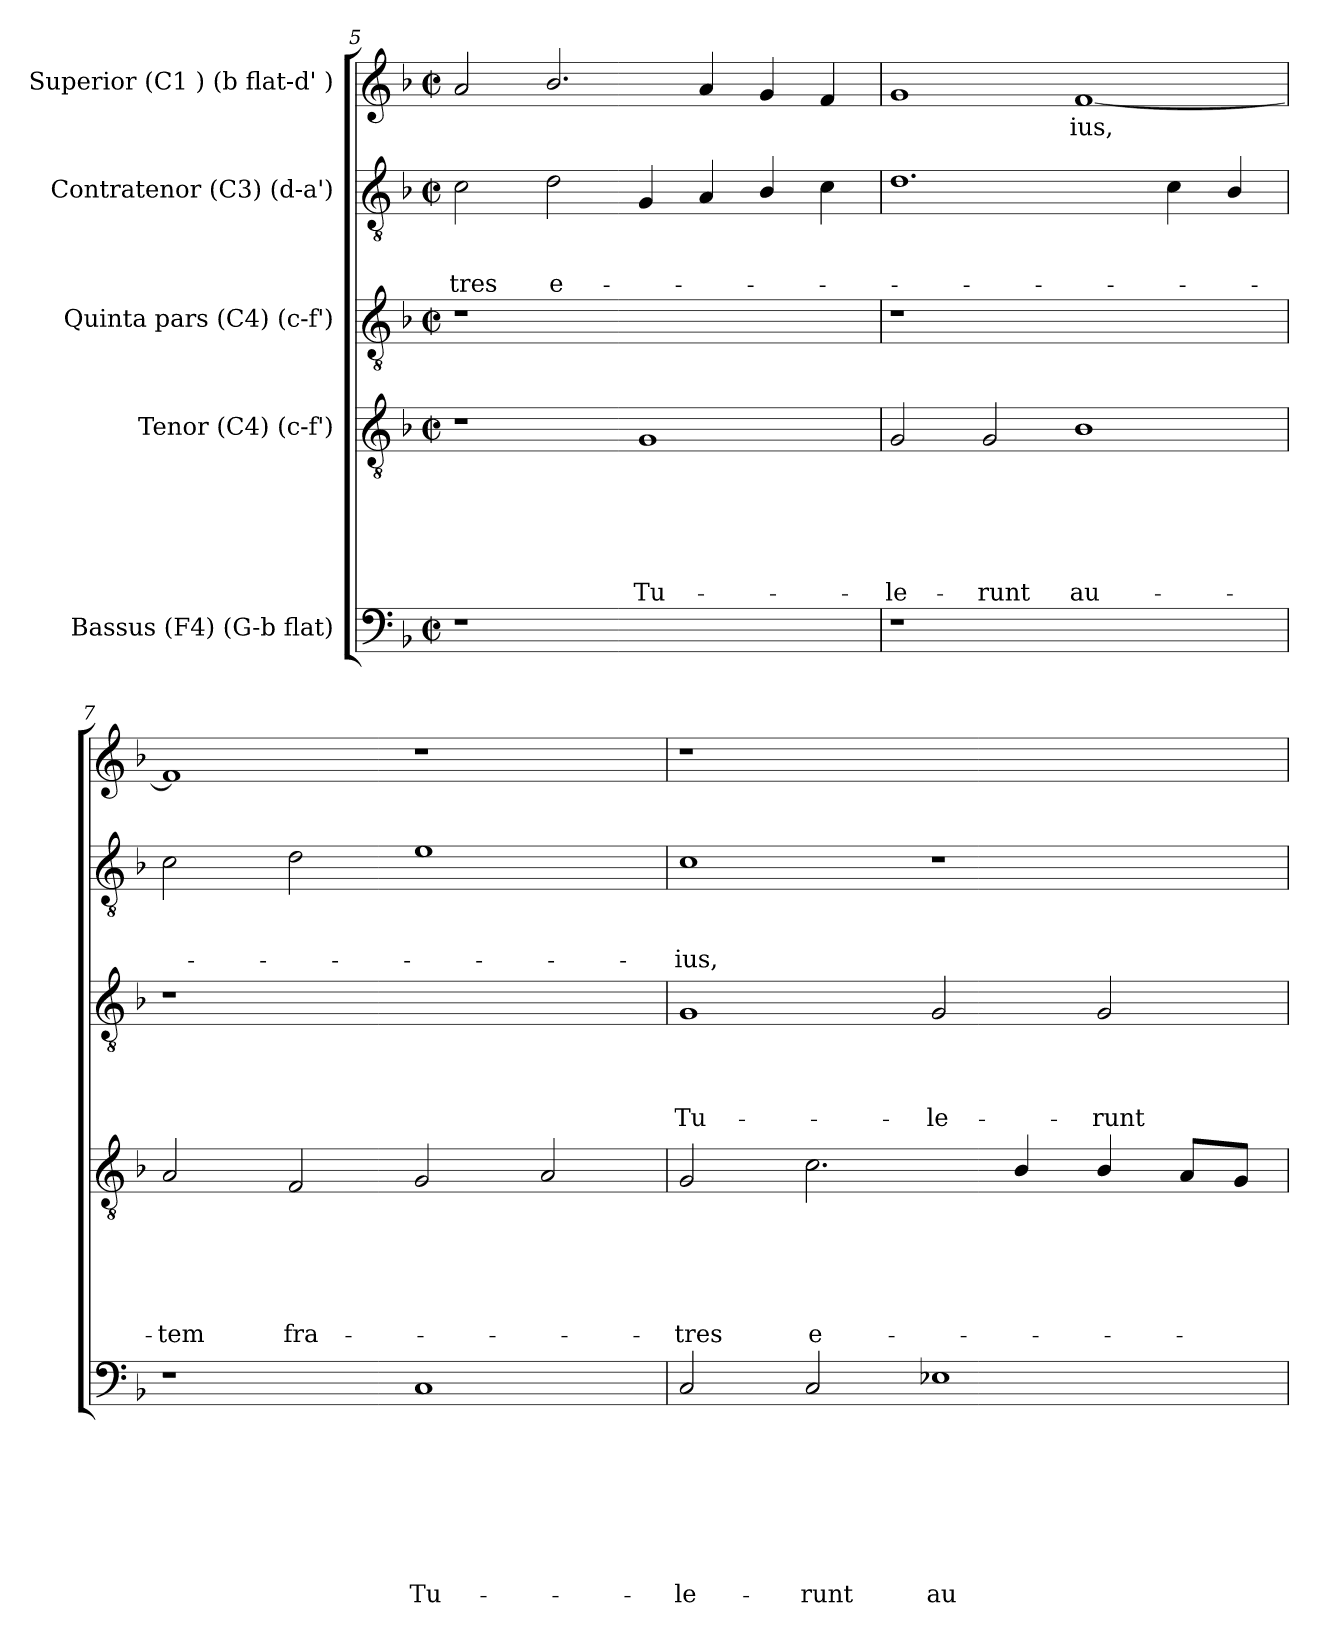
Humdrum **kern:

**kern	**text	**text	**text	**text	**text	**text	**text	**text	**kern	**text	**text	**text	**text	**text	**text	**kern	**text	**text	**text	**text	**kern	**text	**text	**text	**kern	**text
*part5	*part5	*part5	*part5	*part5	*part5	*part5	*part5	*part5	*part4	*part4	*part4	*part4	*part4	*part4	*part4	*part3	*part3	*part3	*part3	*part3	*part2	*part2	*part2	*part2	*part1	*part1
*staff5	*staff5	*staff5	*staff5	*staff5	*staff5	*staff5	*staff5	*staff5	*staff4	*staff4	*staff4	*staff4	*staff4	*staff4	*staff4	*staff3	*staff3	*staff3	*staff3	*staff3	*staff2	*staff2	*staff2	*staff2	*staff1	*staff1
*I"Bassus (F4) (G-b flat)	*	*	*	*	*	*	*	*	*I"Tenor (C4) (c-f')	*	*	*	*	*	*	*I"Quinta pars (C4) (c-f')	*	*	*	*	*I"Contratenor (C3) (d-a')	*	*	*	*I"Superior (C1 ) (b flat-d' )	*
!!LO:LB:g=z
*clefF4	*	*	*	*	*	*	*	*	*clefGv2	*	*	*	*	*	*	*clefGv2	*	*	*	*	*clefGv2	*	*	*	*clefG2	*
*k[b-]	*	*	*	*	*	*	*	*	*k[b-]	*	*	*	*	*	*	*k[b-]	*	*	*	*	*k[b-]	*	*	*	*k[b-]	*
*F:	*	*	*	*	*	*	*	*	*F:	*	*	*	*	*	*	*F:	*	*	*	*	*F:	*	*	*	*F:	*
*M2/2	*	*	*	*	*	*	*	*	*M2/2	*	*	*	*	*	*	*M2/2	*	*	*	*	*M2/2	*	*	*	*M2/2	*
*met(c|)	*	*	*	*	*	*	*	*	*met(c|)	*	*	*	*	*	*	*met(c|)	*	*	*	*	*met(c|)	*	*	*	*met(c|)	*
=5	=5	=5	=5	=5	=5	=5	=5	=5	=5	=5	=5	=5	=5	=5	=5	=5	=5	=5	=5	=5	=5	=5	=5	=5	=5	=5
!LO:N:vis=1	!	!	!	!	!	!	!	!	!	!	!	!	!	!	!	!LO:N:vis=1	!	!	!	!	!	!	!	!LO:LY:b	!	!
1r	.	.	.	.	.	.	.	.	1r	.	.	.	.	.	.	1r	.	.	.	.	2c\	.	.	-tres	2a/	.
!	!	!	!	!	!	!	!	!	!	!	!	!	!	!	!	!	!	!	!	!	!	!	!	!LO:LY:b:rj	!	!
.	.	.	.	.	.	.	.	.	.	.	.	.	.	.	.	.	.	.	.	.	2d\	.	.	e-	2.b-/	.
!	!	!	!	!	!	!	!	!	!	!	!	!	!	!	!LO:LY:b	!	!	!	!	!	!	!	!	!	!	!
1ryy	.	.	.	.	.	.	.	.	1G	.	.	.	.	.	Tu-	1ryy	.	.	.	.	4G/	.	.	.	.	.
.	.	.	.	.	.	.	.	.	.	.	.	.	.	.	.	.	.	.	.	.	4A/	.	.	.	4a/	.
.	.	.	.	.	.	.	.	.	.	.	.	.	.	.	.	.	.	.	.	.	4B-/	.	.	.	4g/	.
.	.	.	.	.	.	.	.	.	.	.	.	.	.	.	.	.	.	.	.	.	4c\	.	.	.	4f/	.
=6	=6	=6	=6	=6	=6	=6	=6	=6	=6	=6	=6	=6	=6	=6	=6	=6	=6	=6	=6	=6	=6	=6	=6	=6	=6	=6
!LO:N:vis=1	!	!	!	!	!	!	!	!	!	!	!	!	!	!	!LO:LY:b	!LO:N:vis=1	!	!	!	!	!	!	!	!	!	!
1r	.	.	.	.	.	.	.	.	2G/	.	.	.	.	.	-le-	1r	.	.	.	.	1.d	.	.	.	1g	.
!	!	!	!	!	!	!	!	!	!	!	!	!	!	!	!LO:LY:b	!	!	!	!	!	!	!	!	!	!	!
.	.	.	.	.	.	.	.	.	2G/	.	.	.	.	.	-runt	.	.	.	.	.	.	.	.	.	.	.
!	!	!	!	!	!	!	!	!	!	!	!	!	!	!	!LO:LY:b	!	!	!	!	!	!	!	!	!	!	!LO:LY:b
1ryy	.	.	.	.	.	.	.	.	1B-	.	.	.	.	.	au-	1ryy	.	.	.	.	.	.	.	.	[<1f	-ius,
.	.	.	.	.	.	.	.	.	.	.	.	.	.	.	.	.	.	.	.	.	4c\	.	.	.	.	.
.	.	.	.	.	.	.	.	.	.	.	.	.	.	.	.	.	.	.	.	.	4B-/	.	.	.	.	.
=7	=7	=7	=7	=7	=7	=7	=7	=7	=7	=7	=7	=7	=7	=7	=7	=7	=7	=7	=7	=7	=7	=7	=7	=7	=7	=7
!	!	!	!	!	!	!	!	!	!	!	!	!	!	!	!LO:LY:b	!LO:N:vis=1	!	!	!	!	!	!	!	!	!	!
1r	.	.	.	.	.	.	.	.	2A/	.	.	.	.	.	-tem	1r	.	.	.	.	2c\	.	.	.	1f]	.
!	!	!	!	!	!	!	!	!	!	!	!	!	!	!	!LO:LY:b	!	!	!	!	!	!	!	!	!	!	!
.	.	.	.	.	.	.	.	.	2F/	.	.	.	.	.	fra-	.	.	.	.	.	2d\	.	.	.	.	.
!	!	!	!	!	!	!	!	!LO:LY:b	!	!	!	!	!	!	!	!	!	!	!	!	!	!	!	!	!	!
1C	.	.	.	.	.	.	.	Tu-	2G/	.	.	.	.	.	.	1ryy	.	.	.	.	1e	.	.	.	1r	.
.	.	.	.	.	.	.	.	.	2A/	.	.	.	.	.	.	.	.	.	.	.	.	.	.	.	.	.
=8	=8	=8	=8	=8	=8	=8	=8	=8	=8	=8	=8	=8	=8	=8	=8	=8	=8	=8	=8	=8	=8	=8	=8	=8	=8	=8
!	!	!	!	!	!	!	!	!LO:LY:b	!	!	!	!	!	!	!LO:LY:b	!	!	!	!	!LO:LY:b	!	!	!	!LO:LY:b	!LO:N:vis=1	!
2C/	.	.	.	.	.	.	.	-le-	2G/	.	.	.	.	.	-tres	1G	.	.	.	Tu-	1c	.	.	-ius,	1r	.
!	!	!	!	!	!	!	!	!LO:LY:b	!	!	!	!	!	!	!LO:LY:b:rj	!	!	!	!	!	!	!	!	!	!	!
2C/	.	.	.	.	.	.	.	-runt	2.c\	.	.	.	.	.	e-	.	.	.	.	.	.	.	.	.	.	.
!	!	!	!	!	!	!	!	!LO:LY:b	!	!	!	!	!	!	!	!	!	!	!	!LO:LY:b	!	!	!	!	!	!
1E-X	.	.	.	.	.	.	.	au-	.	.	.	.	.	.	.	2G/	.	.	.	-le-	1r	.	.	.	1ryy	.
.	.	.	.	.	.	.	.	.	4B-/	.	.	.	.	.	.	.	.	.	.	.	.	.	.	.	.	.
!	!	!	!	!	!	!	!	!	!	!	!	!	!	!	!	!	!	!	!	!LO:LY:b	!	!	!	!	!	!
.	.	.	.	.	.	.	.	.	4B-/	.	.	.	.	.	.	2G/	.	.	.	-runt	.	.	.	.	.	.
.	.	.	.	.	.	.	.	.	8A/L	.	.	.	.	.	.	.	.	.	.	.	.	.	.	.	.	.
.	.	.	.	.	.	.	.	.	8G/J	.	.	.	.	.	.	.	.	.	.	.	.	.	.	.	.	.
=	=	=	=	=	=	=	=	=	=	=	=	=	=	=	=	=	=	=	=	=	=	=	=	=	=	=
*-	*-	*-	*-	*-	*-	*-	*-	*-	*-	*-	*-	*-	*-	*-	*-	*-	*-	*-	*-	*-	*-	*-	*-	*-	*-	*-
